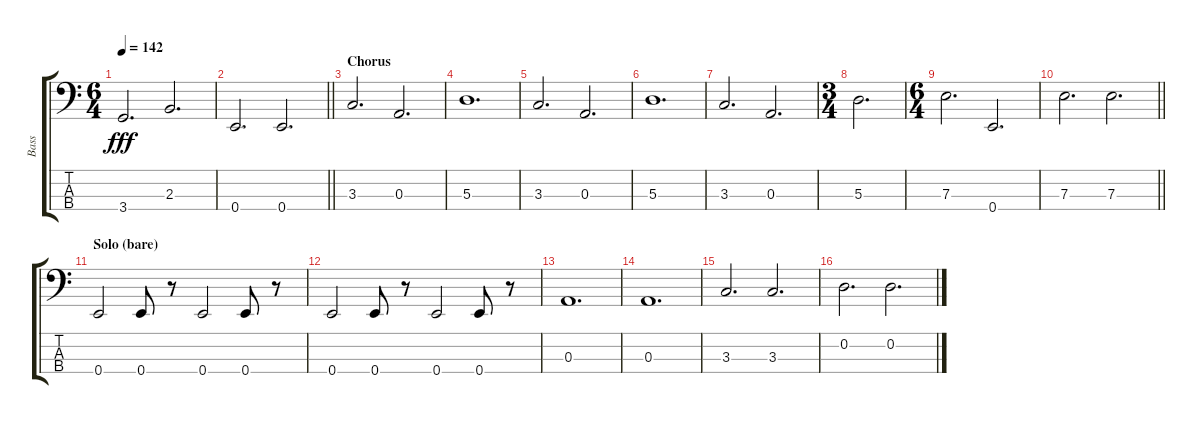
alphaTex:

\track ("Bass" "Bass") {instrument electricbassfinger}
\staff {score tabs}
\tuning (G2 D2 A1 E1) {hide}
\ts (6 4)
\tempo 142
\clef f4
\ks c
3.4.2{d dy fff} 2.3.2{d} |
\barLineRight lightlight
0.4.2{d} 0.4.2{d} |
\section ("" "Chorus")
3.3.2{d} 0.3.2{d} |
5.3.1{d} |
3.3.2{d} 0.3.2{d} |
5.3.1{d} |
3.3.2{d} 0.3.2{d} |
\ts (3 4)
5.3.2{d} |
\ts (6 4)
7.3.2{d} 0.4.2{d} |
\barLineRight lightlight
7.3.2{d} 7.3.2{d} |
\section ("" "Solo (bare)")
0.4.2 0.4.8 r.8 0.4.2 0.4.8 r.8 |
0.4.2 0.4.8 r.8 0.4.2 0.4.8 r.8 |
0.3.1{d} |
0.3.1{d} |
3.3.2{d} 3.3.2{d} |
0.2.2{d} 0.2.2{d}
